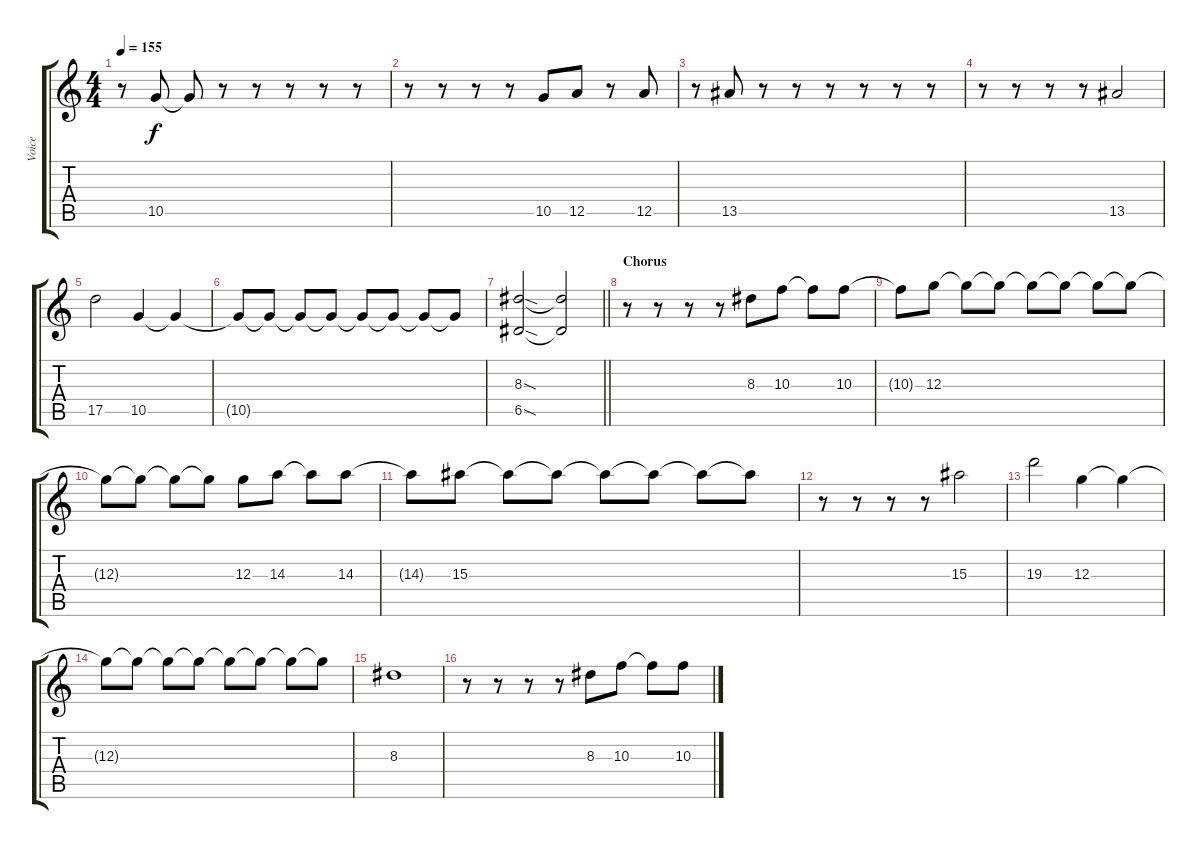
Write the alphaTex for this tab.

\track ("Voice" "Voice") {instrument overdrivenguitar}
\staff {score tabs}
\tuning (E4 B3 G3 D3 A2 E2) {hide}
\ts (4 4)
\tempo 155
\clef g2
\ks c
r.8{dy f} 10.5.8 10.5{t}.8 r.8 r.8 r.8 r.8 r.8 |
r.8 r.8 r.8 r.8 10.5.8 12.5.8 r.8 12.5.8 |
r.8 13.5.8 r.8 r.8 r.8 r.8 r.8 r.8 |
r.8 r.8 r.8 r.8 13.5.2 |
17.5.2 10.5.4 10.5{t}.4 |
10.5{t}.8 10.5{t}.8 10.5{t}.8 10.5{t}.8 10.5{t}.8 10.5{t}.8 10.5{t}.8 10.5{t}.8 |
\barLineRight lightlight
(8.3{sod} 6.5{sod}).2 (8.3{t} 6.5{t}).2 |
\section ("" "Chorus")
r.8 r.8 r.8 r.8 8.3.8 10.3.8 10.3{t}.8 10.3.8 |
10.3{t}.8 12.3.8 12.3{t}.8 12.3{t}.8 12.3{t}.8 12.3{t}.8 12.3{t}.8 12.3{t}.8 |
12.3{t}.8 12.3{t}.8 12.3{t}.8 12.3{t}.8 12.3.8 14.3.8 14.3{t}.8 14.3.8 |
14.3{t}.8 15.3.8 15.3{t}.8 15.3{t}.8 15.3{t}.8 15.3{t}.8 15.3{t}.8 15.3{t}.8 |
r.8 r.8 r.8 r.8 15.3.2 |
19.3.2 12.3.4 12.3{t}.4 |
12.3{t}.8 12.3{t}.8 12.3{t}.8 12.3{t}.8 12.3{t}.8 12.3{t}.8 12.3{t}.8 12.3{t}.8 |
8.3.1 |
r.8 r.8 r.8 r.8 8.3.8 10.3.8 10.3{t}.8 10.3.8
